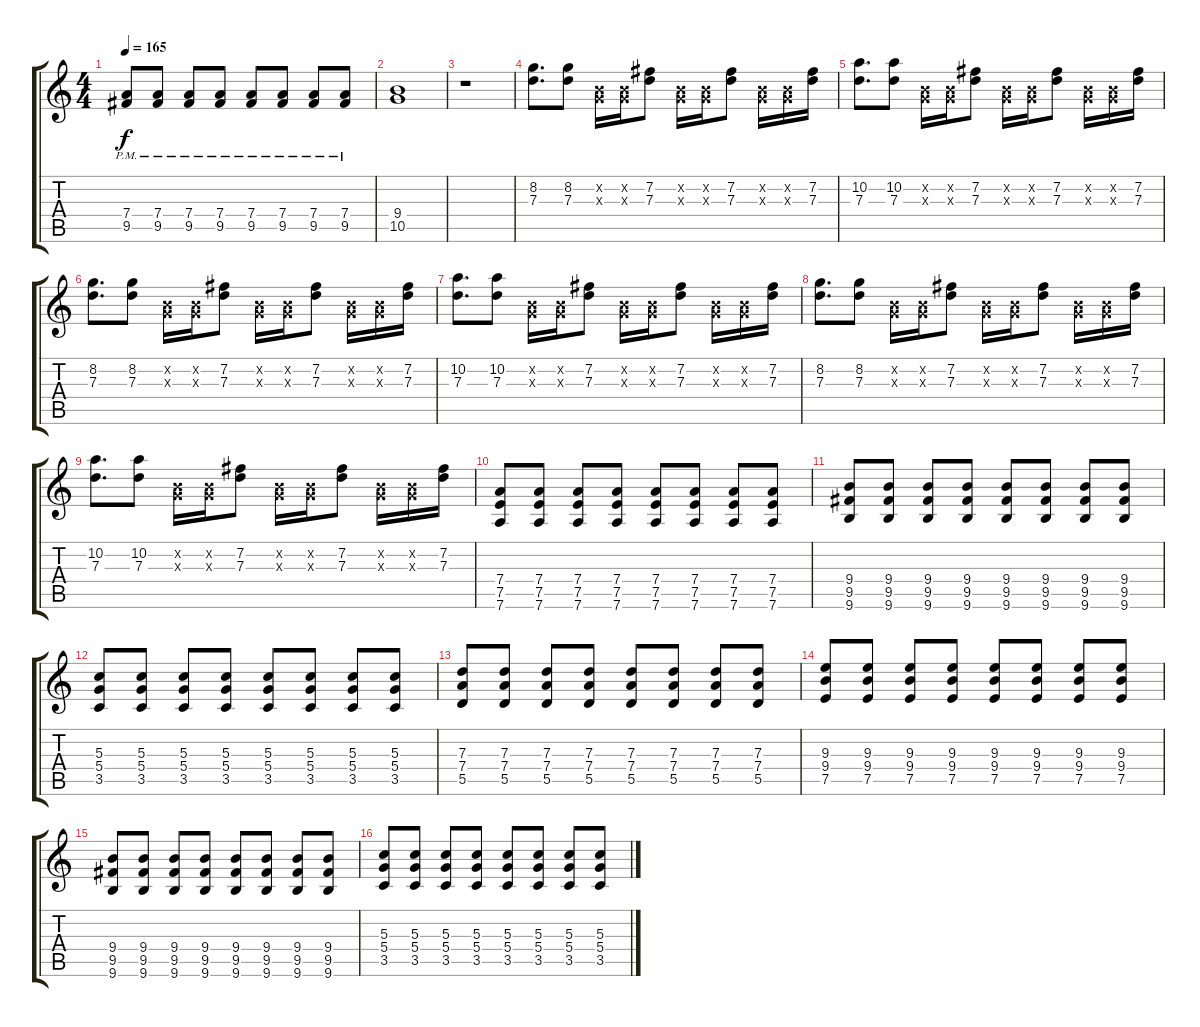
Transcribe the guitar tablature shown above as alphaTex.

\track "" {instrument distortionguitar}
\staff {score tabs}
\tuning (E4 B3 G3 D3 A2 D2) {hide}
\ts (4 4)
\tempo 165
\clef g2
\ks c
(7.4{pm} 9.5{pm}).8{dy f} (7.4{pm} 9.5{pm}).8 (7.4{pm} 9.5{pm}).8 (7.4{pm} 9.5{pm}).8 (7.4{pm} 9.5{pm}).8 (7.4{pm} 9.5{pm}).8 (7.4{pm} 9.5{pm}).8 (7.4{pm} 9.5{pm}).8 |
(9.4 10.5).1 |
r.1 |
(8.2 7.3).8{d} (8.2 7.3).8 (0.2{x} 0.3{x}).16 (0.2{x} 0.3{x}).16 (7.2 7.3).8 (0.2{x} 0.3{x}).16 (0.2{x} 0.3{x}).16 (7.2 7.3).8 (0.2{x} 0.3{x}).16 (0.2{x} 0.3{x}).16 (7.2 7.3).16 |
(10.2 7.3).8{d} (10.2 7.3).8 (0.2{x} 0.3{x}).16 (0.2{x} 0.3{x}).16 (7.2 7.3).8 (0.2{x} 0.3{x}).16 (0.2{x} 0.3{x}).16 (7.2 7.3).8 (0.2{x} 0.3{x}).16 (0.2{x} 0.3{x}).16 (7.2 7.3).16 |
(8.2 7.3).8{d} (8.2 7.3).8 (0.2{x} 0.3{x}).16 (0.2{x} 0.3{x}).16 (7.2 7.3).8 (0.2{x} 0.3{x}).16 (0.2{x} 0.3{x}).16 (7.2 7.3).8 (0.2{x} 0.3{x}).16 (0.2{x} 0.3{x}).16 (7.2 7.3).16 |
(10.2 7.3).8{d} (10.2 7.3).8 (0.2{x} 0.3{x}).16 (0.2{x} 0.3{x}).16 (7.2 7.3).8 (0.2{x} 0.3{x}).16 (0.2{x} 0.3{x}).16 (7.2 7.3).8 (0.2{x} 0.3{x}).16 (0.2{x} 0.3{x}).16 (7.2 7.3).16 |
(8.2 7.3).8{d} (8.2 7.3).8 (0.2{x} 0.3{x}).16 (0.2{x} 0.3{x}).16 (7.2 7.3).8 (0.2{x} 0.3{x}).16 (0.2{x} 0.3{x}).16 (7.2 7.3).8 (0.2{x} 0.3{x}).16 (0.2{x} 0.3{x}).16 (7.2 7.3).16 |
(10.2 7.3).8{d} (10.2 7.3).8 (0.2{x} 0.3{x}).16 (0.2{x} 0.3{x}).16 (7.2 7.3).8 (0.2{x} 0.3{x}).16 (0.2{x} 0.3{x}).16 (7.2 7.3).8 (0.2{x} 0.3{x}).16 (0.2{x} 0.3{x}).16 (7.2 7.3).16 |
(7.4 7.5 7.6).8 (7.4 7.5 7.6).8 (7.4 7.5 7.6).8 (7.4 7.5 7.6).8 (7.4 7.5 7.6).8 (7.4 7.5 7.6).8 (7.4 7.5 7.6).8 (7.4 7.5 7.6).8 |
(9.4 9.5 9.6).8 (9.4 9.5 9.6).8 (9.4 9.5 9.6).8 (9.4 9.5 9.6).8 (9.4 9.5 9.6).8 (9.4 9.5 9.6).8 (9.4 9.5 9.6).8 (9.4 9.5 9.6).8 |
(5.3 5.4 3.5).8 (5.3 5.4 3.5).8 (5.3 5.4 3.5).8 (5.3 5.4 3.5).8 (5.3 5.4 3.5).8 (5.3 5.4 3.5).8 (5.3 5.4 3.5).8 (5.3 5.4 3.5).8 |
(7.3 7.4 5.5).8 (7.3 7.4 5.5).8 (7.3 7.4 5.5).8 (7.3 7.4 5.5).8 (7.3 7.4 5.5).8 (7.3 7.4 5.5).8 (7.3 7.4 5.5).8 (7.3 7.4 5.5).8 |
(9.3 9.4 7.5).8 (9.3 9.4 7.5).8 (9.3 9.4 7.5).8 (9.3 9.4 7.5).8 (9.3 9.4 7.5).8 (9.3 9.4 7.5).8 (9.3 9.4 7.5).8 (9.3 9.4 7.5).8 |
(9.4 9.5 9.6).8 (9.4 9.5 9.6).8 (9.4 9.5 9.6).8 (9.4 9.5 9.6).8 (9.4 9.5 9.6).8 (9.4 9.5 9.6).8 (9.4 9.5 9.6).8 (9.4 9.5 9.6).8 |
(5.3 5.4 3.5).8 (5.3 5.4 3.5).8 (5.3 5.4 3.5).8 (5.3 5.4 3.5).8 (5.3 5.4 3.5).8 (5.3 5.4 3.5).8 (5.3 5.4 3.5).8 (5.3 5.4 3.5).8
